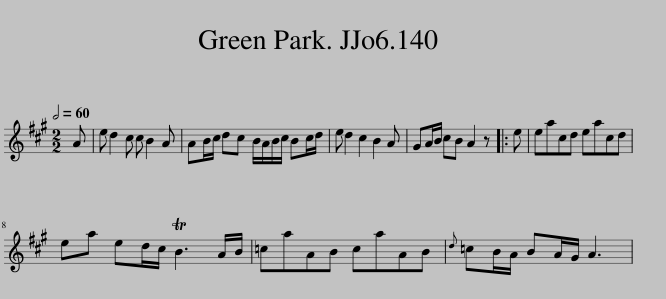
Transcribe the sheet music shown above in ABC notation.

X:1
L:1/8
Q:1/2=60
M:2/2
I:linebreak $
K:A
V:1 treble
V:1
 A | e d2 c c B2 A | AB/c/ dc B/A/B/c/ Bc/d/ | e d2 c2 B2 A | GA/B/ cB A2 z |: %5
 e | eacd eacd |$ ea ed/c/ TB3 A/B/ | =caAB caAB |{d} =cB/A/ BA/G/ A3 | %10
